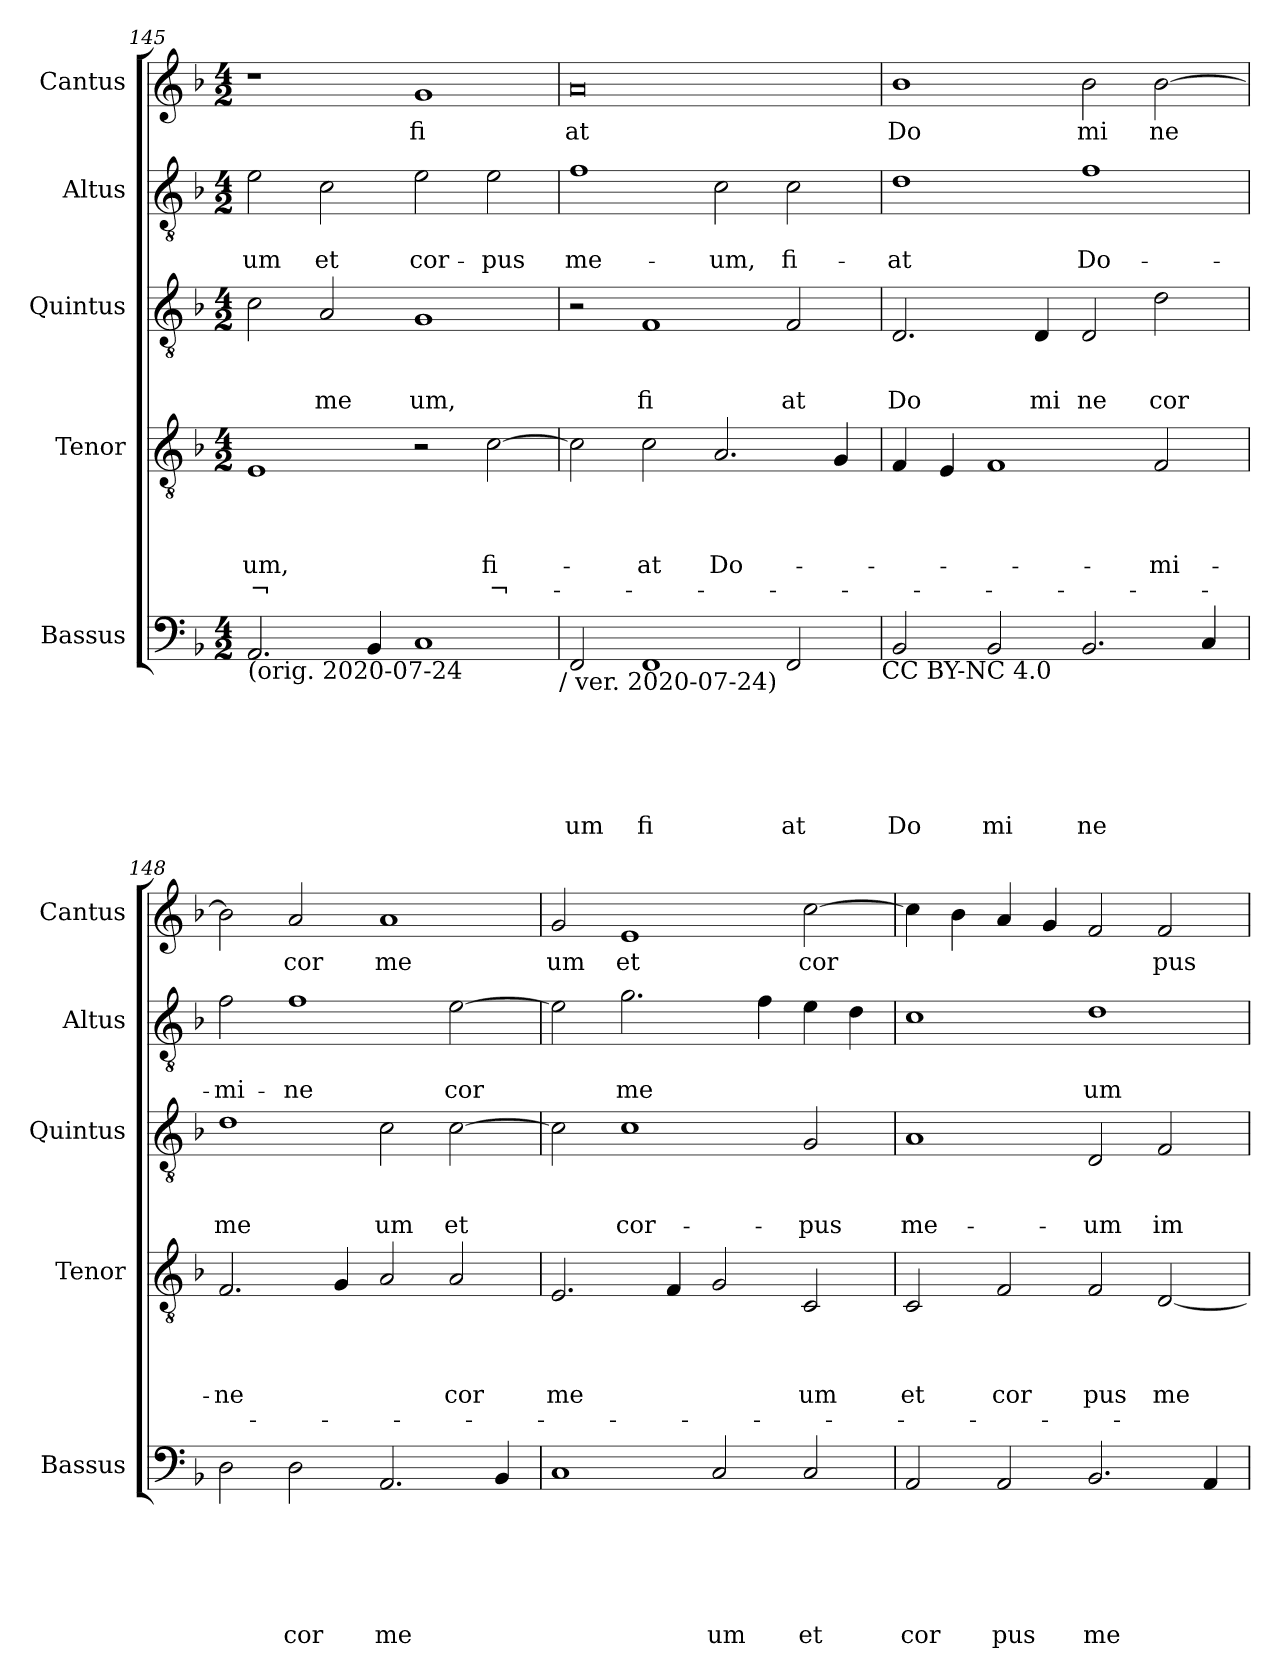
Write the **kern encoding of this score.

**kern	**text	**text	**text	**text	**text	**text	**kern	**text	**text	**text	**text	**text	**kern	**text	**text	**text	**kern	**text	**text	**kern	**text
*part5	*part5	*part5	*part5	*part5	*part5	*part5	*part4	*part4	*part4	*part4	*part4	*part4	*part3	*part3	*part3	*part3	*part2	*part2	*part2	*part1	*part1
*staff5	*staff5	*staff5	*staff5	*staff5	*staff5	*staff5	*staff4	*staff4	*staff4	*staff4	*staff4	*staff4	*staff3	*staff3	*staff3	*staff3	*staff2	*staff2	*staff2	*staff1	*staff1
*I"Bassus	*	*	*	*	*	*	*I"Tenor	*	*	*	*	*	*I"Quintus	*	*	*	*I"Altus	*	*	*I"Cantus	*
*I'Bassus	*	*	*	*	*	*	*I'Tenor	*	*	*	*	*	*I'Quintus	*	*	*	*I'Altus	*	*	*I'Cantus	*
*clefF4	*	*	*	*	*	*	*clefGv2	*	*	*	*	*	*clefGv2	*	*	*	*clefGv2	*	*	*clefG2	*
*k[b-]	*	*	*	*	*	*	*k[b-]	*	*	*	*	*	*k[b-]	*	*	*	*k[b-]	*	*	*k[b-]	*
*F:	*	*	*	*	*	*	*F:	*	*	*	*	*	*F:	*	*	*	*F:	*	*	*F:	*
*M4/2	*	*	*	*	*	*	*M4/2	*	*	*	*	*	*M4/2	*	*	*	*M4/2	*	*	*M4/2	*
=145	=145	=145	=145	=145	=145	=145	=145	=145	=145	=145	=145	=145	=145	=145	=145	=145	=145	=145	=145	=145	=145
!LO:TX:b:t=(orig. 2020-07-24	!	!	!	!	!	!	!	!	!	!	!	!	!	!	!	!	!	!	!	!	!
!	!	!	!	!	!	!	!	!	!	!	!LO:LY:b	!LO:LY:b	!	!	!	!	!	!	!LO:LY:b	!	!
2.AA/	.	.	.	.	.	.	1E	.	.	.	-um,	-¬	2c\	.	.	.	2e\	.	-um	1r	.
!	!	!	!	!	!	!	!	!	!	!	!	!	!	!	!	!LO:LY:b	!	!	!LO:LY:b	!	!
.	.	.	.	.	.	.	.	.	.	.	.	.	2A/	.	.	me	2c\	.	et	.	.
4BB-/	.	.	.	.	.	.	.	.	.	.	.	.	.	.	.	.	.	.	.	.	.
!	!	!	!	!	!	!	!	!	!	!	!	!	!	!	!	!LO:LY:b	!	!	!LO:LY:b	!	!LO:LY:b
1C	.	.	.	.	.	.	2r	.	.	.	.	.	1G	.	.	um,	2e\	.	cor-	1g	fi
!	!	!	!	!	!	!	!	!	!	!	!LO:LY:b	!LO:LY:b	!	!	!	!	!	!	!LO:LY:b	!	!
.	.	.	.	.	.	.	[>2c\	.	.	.	fi-	¬-	.	.	.	.	2e\	.	-pus	.	.
!LO:TX:b:t=/ ver. 2020-07-24)	!	!	!	!	!	!	!	!	!	!	!	!	!	!	!	!	!	!	!	!	!
=146	=146	=146	=146	=146	=146	=146	=146	=146	=146	=146	=146	=146	=146	=146	=146	=146	=146	=146	=146	=146	=146
!	!	!	!	!	!	!LO:LY:b	!	!	!	!	!	!	!	!	!	!	!	!	!LO:LY:b	!	!LO:LY:b
2FF/	.	.	.	.	.	um	2c\]	.	.	.	.	.	2r	.	.	.	1f	.	me-	0a	at
!	!	!	!	!	!	!LO:LY:b	!	!	!	!	!LO:LY:b	!	!	!	!	!LO:LY:b	!	!	!	!	!
1FF	.	.	.	.	.	fi	2c\	.	.	.	-at	.	1F	.	.	fi	.	.	.	.	.
!	!	!	!	!	!	!	!	!	!	!	!LO:LY:b	!	!	!	!	!	!	!	!LO:LY:b	!	!
.	.	.	.	.	.	.	2.A/	.	.	.	Do-	.	.	.	.	.	2c\	.	-um,	.	.
!	!	!	!	!	!	!LO:LY:b	!	!	!	!	!	!	!	!	!	!LO:LY:b	!	!	!LO:LY:b	!	!
2FF/	.	.	.	.	.	at	.	.	.	.	.	.	2F/	.	.	at	2c\	.	fi-	.	.
.	.	.	.	.	.	.	4G/	.	.	.	.	.	.	.	.	.	.	.	.	.	.
!LO:TX:b:t=CC BY-NC 4.0	!	!	!	!	!	!	!	!	!	!	!	!	!	!	!	!	!	!	!	!	!
=147	=147	=147	=147	=147	=147	=147	=147	=147	=147	=147	=147	=147	=147	=147	=147	=147	=147	=147	=147	=147	=147
!	!	!	!	!	!	!LO:LY:b	!	!	!	!	!	!	!	!	!	!LO:LY:b	!	!	!LO:LY:b	!	!LO:LY:b
2BB-/	.	.	.	.	.	Do	4F/	.	.	.	.	.	2.D/	.	.	Do	1d	.	-at	1b-	Do
.	.	.	.	.	.	.	4E/	.	.	.	.	.	.	.	.	.	.	.	.	.	.
!	!	!	!	!	!	!LO:LY:b	!	!	!	!	!	!	!	!	!	!	!	!	!	!	!
2BB-/	.	.	.	.	.	mi	1F	.	.	.	.	.	.	.	.	.	.	.	.	.	.
!	!	!	!	!	!	!	!	!	!	!	!	!	!	!	!	!LO:LY:b	!	!	!	!	!
.	.	.	.	.	.	.	.	.	.	.	.	.	4D/	.	.	mi	.	.	.	.	.
!	!	!	!	!	!	!LO:LY:b	!	!	!	!	!	!	!	!	!	!LO:LY:b	!	!	!LO:LY:b	!	!LO:LY:b
2.BB-/	.	.	.	.	.	ne	.	.	.	.	.	.	2D/	.	.	ne	1f	.	Do-	2b-\	mi
!	!	!	!	!	!	!	!	!	!	!	!LO:LY:b	!	!	!	!	!LO:LY:b	!	!	!	!	!LO:LY:b
.	.	.	.	.	.	.	2F/	.	.	.	-mi-	.	2d\	.	.	cor	.	.	.	[>2b-\	ne
4C/	.	.	.	.	.	.	.	.	.	.	.	.	.	.	.	.	.	.	.	.	.
=148	=148	=148	=148	=148	=148	=148	=148	=148	=148	=148	=148	=148	=148	=148	=148	=148	=148	=148	=148	=148	=148
!	!	!	!	!	!	!	!	!	!	!	!LO:LY:b	!	!	!	!	!LO:LY:b	!	!	!LO:LY:b	!	!
2D\	.	.	.	.	.	.	2.F/	.	.	.	-ne	.	1d	.	.	me	2f\	.	-mi-	2b-\]	.
!	!	!	!	!	!	!LO:LY:b	!	!	!	!	!	!	!	!	!	!	!	!	!LO:LY:b	!	!LO:LY:b
2D\	.	.	.	.	.	cor	.	.	.	.	.	.	.	.	.	.	1f	.	-ne	2a/	cor
.	.	.	.	.	.	.	4G/	.	.	.	.	.	.	.	.	.	.	.	.	.	.
!	!	!	!	!	!	!LO:LY:b	!	!	!	!	!	!	!	!	!	!LO:LY:b	!	!	!	!	!LO:LY:b
2.AA/	.	.	.	.	.	me	2A/	.	.	.	.	.	2c\	.	.	um	.	.	.	1a	me
!	!	!	!	!	!	!	!	!	!	!	!LO:LY:b	!	!	!	!	!LO:LY:b	!	!	!LO:LY:b	!	!
.	.	.	.	.	.	.	2A/	.	.	.	cor	.	[>2c\	.	.	et	[>2e\	.	cor	.	.
4BB-/	.	.	.	.	.	.	.	.	.	.	.	.	.	.	.	.	.	.	.	.	.
!!LO:PB:g=z
=149	=149	=149	=149	=149	=149	=149	=149	=149	=149	=149	=149	=149	=149	=149	=149	=149	=149	=149	=149	=149	=149
!	!	!	!	!	!	!	!	!	!	!	!LO:LY:b	!	!	!	!	!	!	!	!	!	!LO:LY:b
1C	.	.	.	.	.	.	2.E/	.	.	.	me	.	2c\]	.	.	.	2e\]	.	.	2g/	um
!	!	!	!	!	!	!	!	!	!	!	!	!	!	!	!	!LO:LY:b	!	!	!LO:LY:b	!	!LO:LY:b
.	.	.	.	.	.	.	.	.	.	.	.	.	1c	.	.	cor-	2.g\	.	me	1e	et
.	.	.	.	.	.	.	4F/	.	.	.	.	.	.	.	.	.	.	.	.	.	.
!	!	!	!	!	!	!LO:LY:b	!	!	!	!	!	!	!	!	!	!	!	!	!	!	!
2C/	.	.	.	.	.	um	2G/	.	.	.	.	.	.	.	.	.	.	.	.	.	.
.	.	.	.	.	.	.	.	.	.	.	.	.	.	.	.	.	4f\	.	.	.	.
!	!	!	!	!	!	!LO:LY:b	!	!	!	!	!LO:LY:b	!	!	!	!	!LO:LY:b	!	!	!	!	!LO:LY:b
2C/	.	.	.	.	.	et	2C/	.	.	.	um	.	2G/	.	.	-pus	4e\	.	.	[>2cc\	cor
.	.	.	.	.	.	.	.	.	.	.	.	.	.	.	.	.	4d\	.	.	.	.
=150	=150	=150	=150	=150	=150	=150	=150	=150	=150	=150	=150	=150	=150	=150	=150	=150	=150	=150	=150	=150	=150
!	!	!	!	!	!	!LO:LY:b	!	!	!	!	!LO:LY:b	!	!	!	!	!LO:LY:b	!	!	!	!	!
2AA/	.	.	.	.	.	cor	2C/	.	.	.	et	.	1A	.	.	me-	1c	.	.	4cc\]	.
.	.	.	.	.	.	.	.	.	.	.	.	.	.	.	.	.	.	.	.	4b-\	.
!	!	!	!	!	!	!LO:LY:b	!	!	!	!	!LO:LY:b	!	!	!	!	!	!	!	!	!	!
2AA/	.	.	.	.	.	pus	2F/	.	.	.	cor	.	.	.	.	.	.	.	.	4a/	.
.	.	.	.	.	.	.	.	.	.	.	.	.	.	.	.	.	.	.	.	4g/	.
!	!	!	!	!	!	!LO:LY:b	!	!	!	!	!LO:LY:b	!	!	!	!	!LO:LY:b	!	!	!LO:LY:b	!	!
2.BB-/	.	.	.	.	.	me	2F/	.	.	.	pus	.	2D/	.	.	-um	1d	.	um	2f/	.
!	!	!	!	!	!	!	!	!	!	!	!LO:LY:b	!	!	!	!	!LO:LY:b	!	!	!	!	!LO:LY:b
.	.	.	.	.	.	.	[<2D/	.	.	.	me	.	2F/	.	.	im-	.	.	.	2f/	pus
4AA/	.	.	.	.	.	.	.	.	.	.	.	.	.	.	.	.	.	.	.	.	.
=	=	=	=	=	=	=	=	=	=	=	=	=	=	=	=	=	=	=	=	=	=
*-	*-	*-	*-	*-	*-	*-	*-	*-	*-	*-	*-	*-	*-	*-	*-	*-	*-	*-	*-	*-	*-
